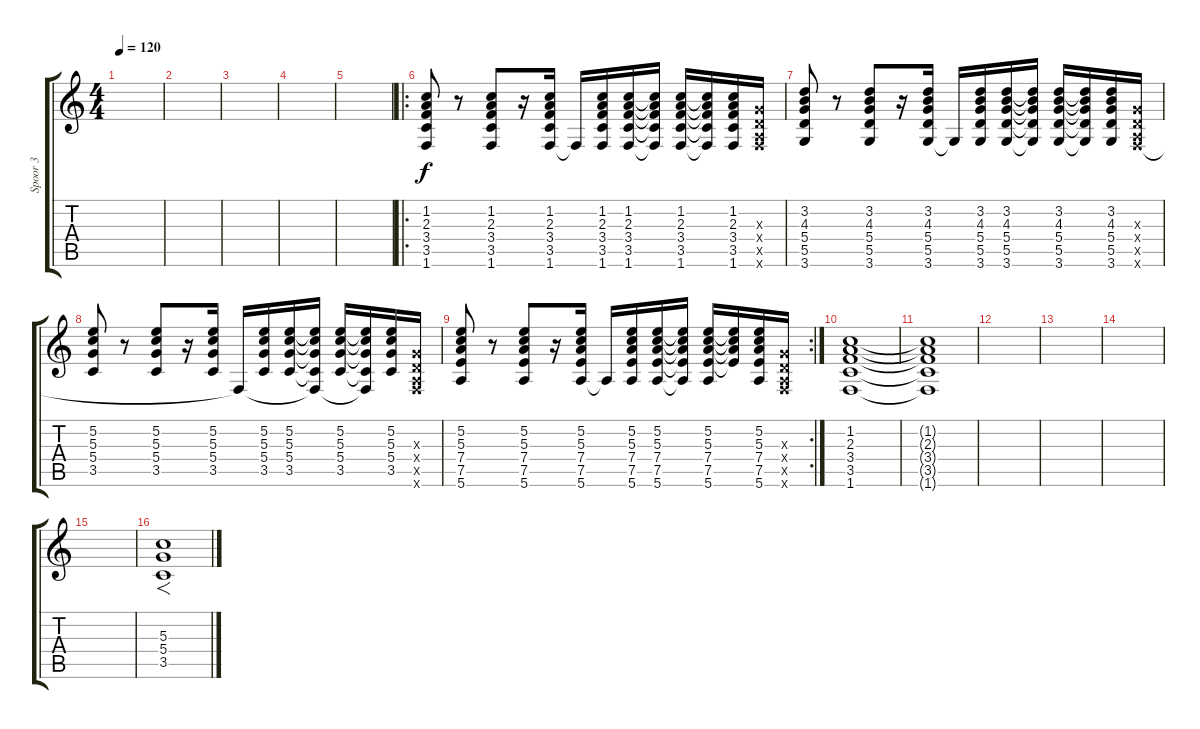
\track ("Spoor 3" "Spoor 3") {instrument overdrivenguitar}
\staff {score tabs}
\tuning (E4 B3 G3 D3 A2 E2) {hide}
\ts (4 4)
\tempo 120
\clef g2
\ks c
|
|
|
|
|
\ro
(1.2 2.3 3.4 3.5 1.6).8 r.8 (1.2 2.3 3.4 3.5 1.6).8 r.16 (1.2 2.3 3.4 3.5 1.6).16 1.6{t}.16 (1.2 2.3 3.4 3.5 1.6).16 (1.2 2.3 3.4 3.5 1.6).16 (1.2{t} 2.3{t} 3.4{t} 3.5{t} 1.6{t}).16 (1.2 2.3 3.4 3.5 1.6).16 (1.2{t} 2.3{t} 3.4{t} 3.5{t} 1.6{t}).16 (1.2 2.3 3.4 3.5 1.6).16 (0.3{x} 0.4{x} 0.5{x} 1.6{x}).16 |
(3.2 4.3 5.4 5.5 3.6).8 r.8 (3.2 4.3 5.4 5.5 3.6).8 r.16 (3.2 4.3 5.4 5.5 3.6).16 3.6{t}.16 (3.2 4.3 5.4 5.5 3.6).16 (3.2 4.3 5.4 5.5 3.6).16 (3.2{t} 4.3{t} 5.4{t} 5.5{t} 3.6{t}).16 (3.2 4.3 5.4 5.5 3.6).16 (3.2{t} 4.3{t} 5.4{t} 5.5{t} 3.6{t}).16 (3.2 4.3 5.4 5.5 3.6).16 (0.3{x} 0.4{x} 0.5{x} 1.6{x}).16 |
(5.2 5.3 5.4 3.5).8 r.8 (5.2 5.3 5.4 3.5).8 r.16 (5.2 5.3 5.4 3.5).16 1.6{t}.16 (5.2 5.3 5.4 3.5).16 (5.2 5.3 5.4 3.5).16 (5.2{t} 5.3{t} 5.4{t} 3.5{t} 1.6{t}).16 (5.2 5.3 5.4 3.5).16 (5.2{t} 5.3{t} 5.4{t} 3.5{t} 1.6{t}).16 (5.2 5.3 5.4 3.5).16 (0.3{x} 0.4{x} 0.5{x} 1.6{x}).16 |
\rc 2
(5.2 5.3 7.4 7.5 5.6).8 r.8 (5.2 5.3 7.4 7.5 5.6).8 r.16 (5.2 5.3 7.4 7.5 5.6).16 5.6{t}.16 (5.2 5.3 7.4 7.5 5.6).16 (5.2 5.3 7.4 7.5 5.6).16 (5.2{t} 5.3{t} 7.4{t} 7.5{t} 5.6{t}).16 (5.2 5.3 7.4 7.5 5.6).16 (5.2{t} 5.3{t} 7.4{t} 7.5{t}).16 (5.2 5.3 7.4 7.5 5.6).16 (0.3{x} 0.4{x} 0.5{x} 1.6{x}).16 |
(1.2 2.3 3.4 3.5 1.6).1{volume 3} |
(1.2{t} 2.3{t} 3.4{t} 3.5{t} 1.6{t}).1 |
|
|
|
|
(5.3 5.4 3.5).1{f volume 11}
